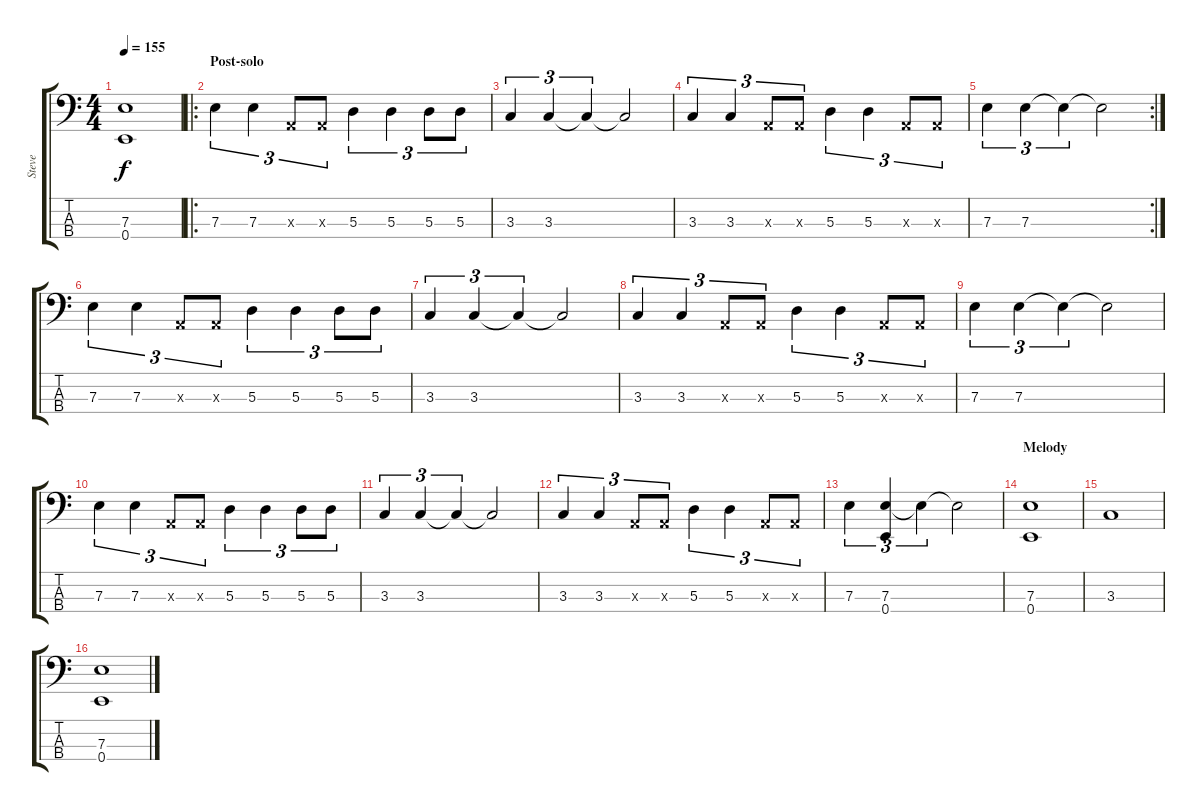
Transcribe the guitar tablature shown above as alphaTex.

\track ("Steve" "Steve") {instrument electricbassfinger}
\staff {score tabs}
\tuning (G2 D2 A1 E1) {hide}
\ts (4 4)
\tempo 155
\clef f4
\ks c
(7.3 0.4).1{dy f} |
\ro
\section ("" "Post-solo")
7.3.4{tu (3 2)} 7.3.4{tu (3 2)} 0.3{x}.8{tu (3 2)} 0.3{x}.8{tu (3 2)} 5.3.4{tu (3 2)} 5.3.4{tu (3 2)} 5.3.8{tu (3 2)} 5.3.8{tu (3 2)} |
3.3.4{tu (3 2)} 3.3.4{tu (3 2)} 3.3{t}.4{tu (3 2)} 3.3{t}.2 |
3.3.4{tu (3 2)} 3.3.4{tu (3 2)} 0.3{x}.8{tu (3 2)} 0.3{x}.8{tu (3 2)} 5.3.4{tu (3 2)} 5.3.4{tu (3 2)} 0.3{x}.8{tu (3 2)} 0.3{x}.8{tu (3 2)} |
\rc 2
7.3.4{tu (3 2)} 7.3.4{tu (3 2)} 7.3{t}.4{tu (3 2)} 7.3{t}.2 |
7.3.4{tu (3 2)} 7.3.4{tu (3 2)} 0.3{x}.8{tu (3 2)} 0.3{x}.8{tu (3 2)} 5.3.4{tu (3 2)} 5.3.4{tu (3 2)} 5.3.8{tu (3 2)} 5.3.8{tu (3 2)} |
3.3.4{tu (3 2)} 3.3.4{tu (3 2)} 3.3{t}.4{tu (3 2)} 3.3{t}.2 |
3.3.4{tu (3 2)} 3.3.4{tu (3 2)} 0.3{x}.8{tu (3 2)} 0.3{x}.8{tu (3 2)} 5.3.4{tu (3 2)} 5.3.4{tu (3 2)} 0.3{x}.8{tu (3 2)} 0.3{x}.8{tu (3 2)} |
7.3.4{tu (3 2)} 7.3.4{tu (3 2)} 7.3{t}.4{tu (3 2)} 7.3{t}.2 |
7.3.4{tu (3 2)} 7.3.4{tu (3 2)} 0.3{x}.8{tu (3 2)} 0.3{x}.8{tu (3 2)} 5.3.4{tu (3 2)} 5.3.4{tu (3 2)} 5.3.8{tu (3 2)} 5.3.8{tu (3 2)} |
3.3.4{tu (3 2)} 3.3.4{tu (3 2)} 3.3{t}.4{tu (3 2)} 3.3{t}.2 |
3.3.4{tu (3 2)} 3.3.4{tu (3 2)} 0.3{x}.8{tu (3 2)} 0.3{x}.8{tu (3 2)} 5.3.4{tu (3 2)} 5.3.4{tu (3 2)} 0.3{x}.8{tu (3 2)} 0.3{x}.8{tu (3 2)} |
7.3.4{tu (3 2)} (7.3 0.4).4{tu (3 2)} 7.3{t}.4{tu (3 2)} 7.3{t}.2 |
\section ("" "Melody")
(7.3 0.4).1 |
3.3.1 |
(7.3 0.4).1
